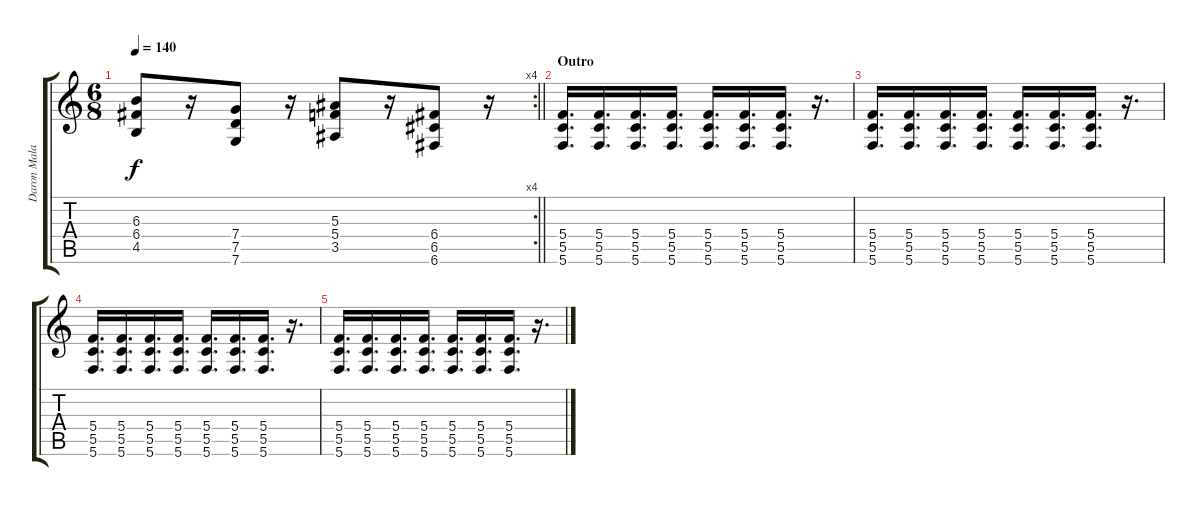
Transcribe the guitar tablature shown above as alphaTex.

\track ("Daron Malakian" "Daron Mala") {instrument distortionguitar}
\staff {score tabs}
\tuning (D4 A3 F3 C3 G2 C2) {hide}
\rc 4
\ts (6 8)
\tempo 140
\clef g2
\barLineRight lightlight
\ks c
(6.3 6.4 4.5).8{dy f} r.16 (7.4 7.5 7.6).8 r.16 (5.3 5.4 3.5).8 r.16 (6.4 6.5 6.6).8 r.16 |
\section ("" "Outro")
(5.4 5.5 5.6).16{d} (5.4 5.5 5.6).16{d} (5.4 5.5 5.6).16{d} (5.4 5.5 5.6).16{d} (5.4 5.5 5.6).16{d} (5.4 5.5 5.6).16{d} (5.4 5.5 5.6).16{d} r.16{d} |
(5.4 5.5 5.6).16{d} (5.4 5.5 5.6).16{d} (5.4 5.5 5.6).16{d} (5.4 5.5 5.6).16{d} (5.4 5.5 5.6).16{d} (5.4 5.5 5.6).16{d} (5.4 5.5 5.6).16{d} r.16{d} |
(5.4 5.5 5.6).16{d} (5.4 5.5 5.6).16{d} (5.4 5.5 5.6).16{d} (5.4 5.5 5.6).16{d} (5.4 5.5 5.6).16{d} (5.4 5.5 5.6).16{d} (5.4 5.5 5.6).16{d} r.16{d} |
(5.4 5.5 5.6).16{d} (5.4 5.5 5.6).16{d} (5.4 5.5 5.6).16{d} (5.4 5.5 5.6).16{d} (5.4 5.5 5.6).16{d} (5.4 5.5 5.6).16{d} (5.4 5.5 5.6).16{d} r.16{d}
